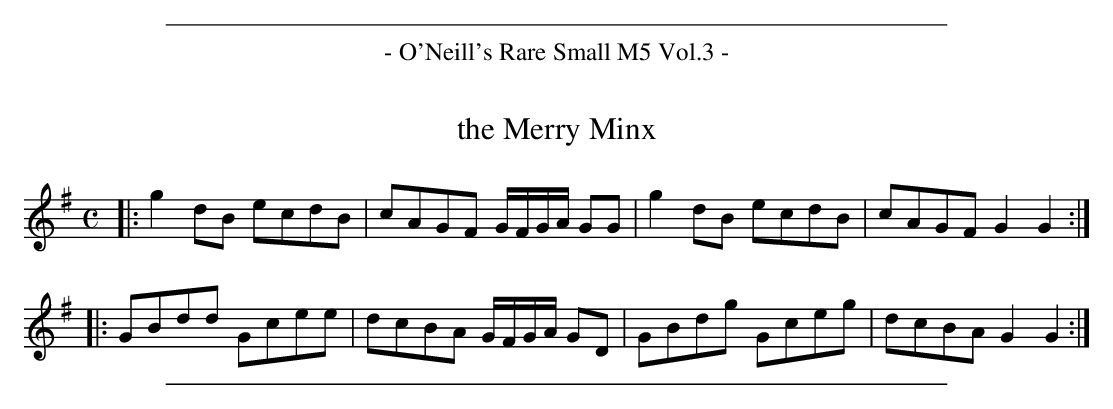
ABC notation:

X:1
T: the Merry Minx
M: C
L: 1/8
K: G
|:\
g2dB ecdB | cAGF G/F/G/A/ GG |\
g2dB ecdB | cAGF G2G2 ::
GBdd Gcee | dcBA G/F/G/A/ GD |\
GBdg Gceg | dcBA G2G2 :|
